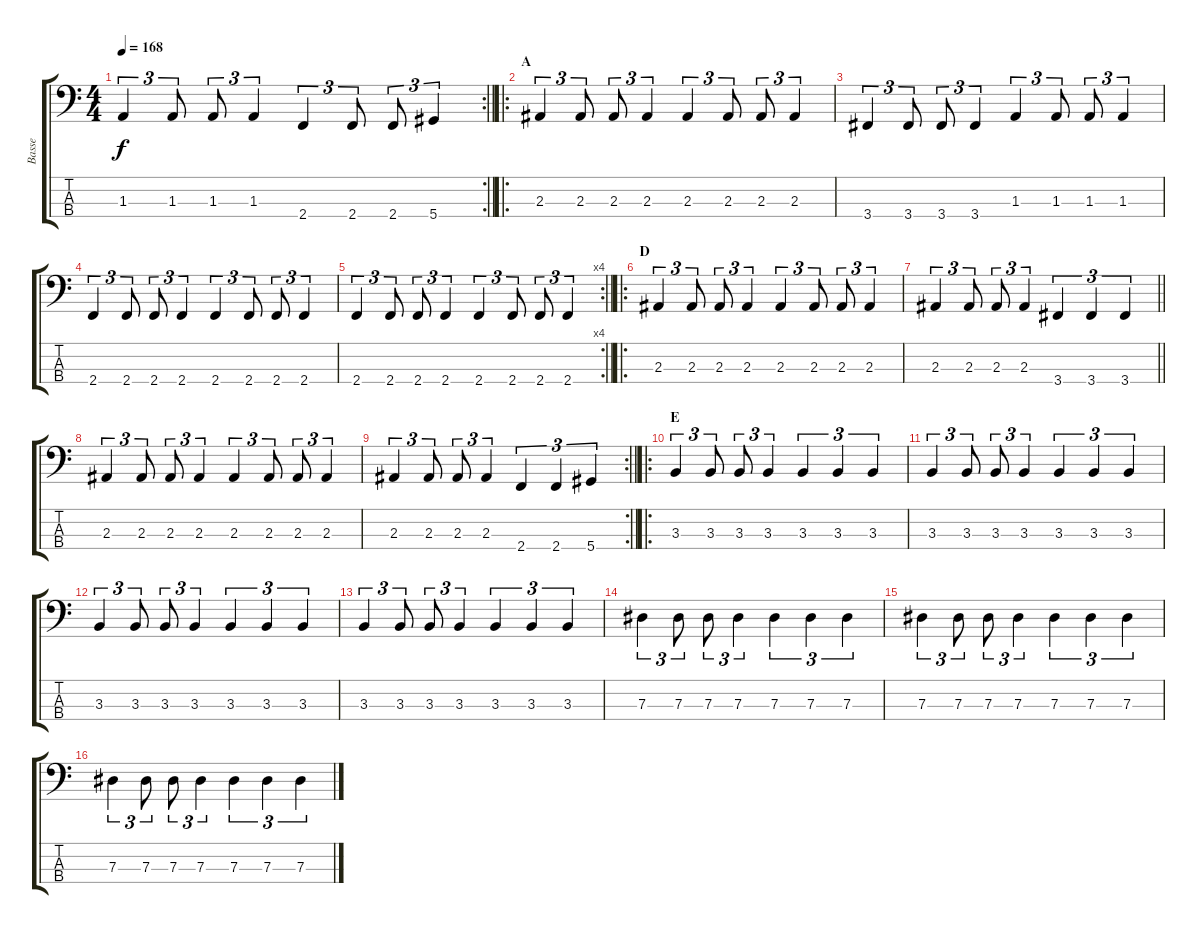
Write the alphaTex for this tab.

\track ("Basse" "Basse") {instrument electricbassfinger}
\staff {score tabs}
\tuning (Gb2 Db2 Ab1 Eb1) {hide}
\rc 2
\ts (4 4)
\tempo 168
\clef f4
\barLineRight lightlight
\ks c
1.3.4{tu (3 2) dy f} 1.3.8{tu (3 2)} 1.3.8{tu (3 2)} 1.3.4{tu (3 2)} 2.4.4{tu (3 2)} 2.4.8{tu (3 2)} 2.4.8{tu (3 2)} 5.4.4{tu (3 2)} |
\ro
\section ("" "A")
2.3.4{tu (3 2)} 2.3.8{tu (3 2)} 2.3.8{tu (3 2)} 2.3.4{tu (3 2)} 2.3.4{tu (3 2)} 2.3.8{tu (3 2)} 2.3.8{tu (3 2)} 2.3.4{tu (3 2)} |
3.4.4{tu (3 2)} 3.4.8{tu (3 2)} 3.4.8{tu (3 2)} 3.4.4{tu (3 2)} 1.3.4{tu (3 2)} 1.3.8{tu (3 2)} 1.3.8{tu (3 2)} 1.3.4{tu (3 2)} |
2.4.4{tu (3 2)} 2.4.8{tu (3 2)} 2.4.8{tu (3 2)} 2.4.4{tu (3 2)} 2.4.4{tu (3 2)} 2.4.8{tu (3 2)} 2.4.8{tu (3 2)} 2.4.4{tu (3 2)} |
\rc 4
\barLineRight lightlight
2.4.4{tu (3 2)} 2.4.8{tu (3 2)} 2.4.8{tu (3 2)} 2.4.4{tu (3 2)} 2.4.4{tu (3 2)} 2.4.8{tu (3 2)} 2.4.8{tu (3 2)} 2.4.4{tu (3 2)} |
\ro
\section ("" "D")
2.3.4{tu (3 2)} 2.3.8{tu (3 2)} 2.3.8{tu (3 2)} 2.3.4{tu (3 2)} 2.3.4{tu (3 2)} 2.3.8{tu (3 2)} 2.3.8{tu (3 2)} 2.3.4{tu (3 2)} |
\barLineRight lightlight
2.3.4{tu (3 2)} 2.3.8{tu (3 2)} 2.3.8{tu (3 2)} 2.3.4{tu (3 2)} 3.4.4{tu (3 2)} 3.4.4{tu (3 2)} 3.4.4{tu (3 2)} |
2.3.4{tu (3 2)} 2.3.8{tu (3 2)} 2.3.8{tu (3 2)} 2.3.4{tu (3 2)} 2.3.4{tu (3 2)} 2.3.8{tu (3 2)} 2.3.8{tu (3 2)} 2.3.4{tu (3 2)} |
\rc 2
\barLineRight lightlight
2.3.4{tu (3 2)} 2.3.8{tu (3 2)} 2.3.8{tu (3 2)} 2.3.4{tu (3 2)} 2.4.4{tu (3 2)} 2.4.4{tu (3 2)} 5.4.4{tu (3 2)} |
\ro
\section ("" "E")
3.3.4{tu (3 2)} 3.3.8{tu (3 2)} 3.3.8{tu (3 2)} 3.3.4{tu (3 2)} 3.3.4{tu (3 2)} 3.3.4{tu (3 2)} 3.3.4{tu (3 2)} |
3.3.4{tu (3 2)} 3.3.8{tu (3 2)} 3.3.8{tu (3 2)} 3.3.4{tu (3 2)} 3.3.4{tu (3 2)} 3.3.4{tu (3 2)} 3.3.4{tu (3 2)} |
3.3.4{tu (3 2)} 3.3.8{tu (3 2)} 3.3.8{tu (3 2)} 3.3.4{tu (3 2)} 3.3.4{tu (3 2)} 3.3.4{tu (3 2)} 3.3.4{tu (3 2)} |
3.3.4{tu (3 2)} 3.3.8{tu (3 2)} 3.3.8{tu (3 2)} 3.3.4{tu (3 2)} 3.3.4{tu (3 2)} 3.3.4{tu (3 2)} 3.3.4{tu (3 2)} |
7.3.4{tu (3 2)} 7.3.8{tu (3 2)} 7.3.8{tu (3 2)} 7.3.4{tu (3 2)} 7.3.4{tu (3 2)} 7.3.4{tu (3 2)} 7.3.4{tu (3 2)} |
7.3.4{tu (3 2)} 7.3.8{tu (3 2)} 7.3.8{tu (3 2)} 7.3.4{tu (3 2)} 7.3.4{tu (3 2)} 7.3.4{tu (3 2)} 7.3.4{tu (3 2)} |
7.3.4{tu (3 2)} 7.3.8{tu (3 2)} 7.3.8{tu (3 2)} 7.3.4{tu (3 2)} 7.3.4{tu (3 2)} 7.3.4{tu (3 2)} 7.3.4{tu (3 2)}
